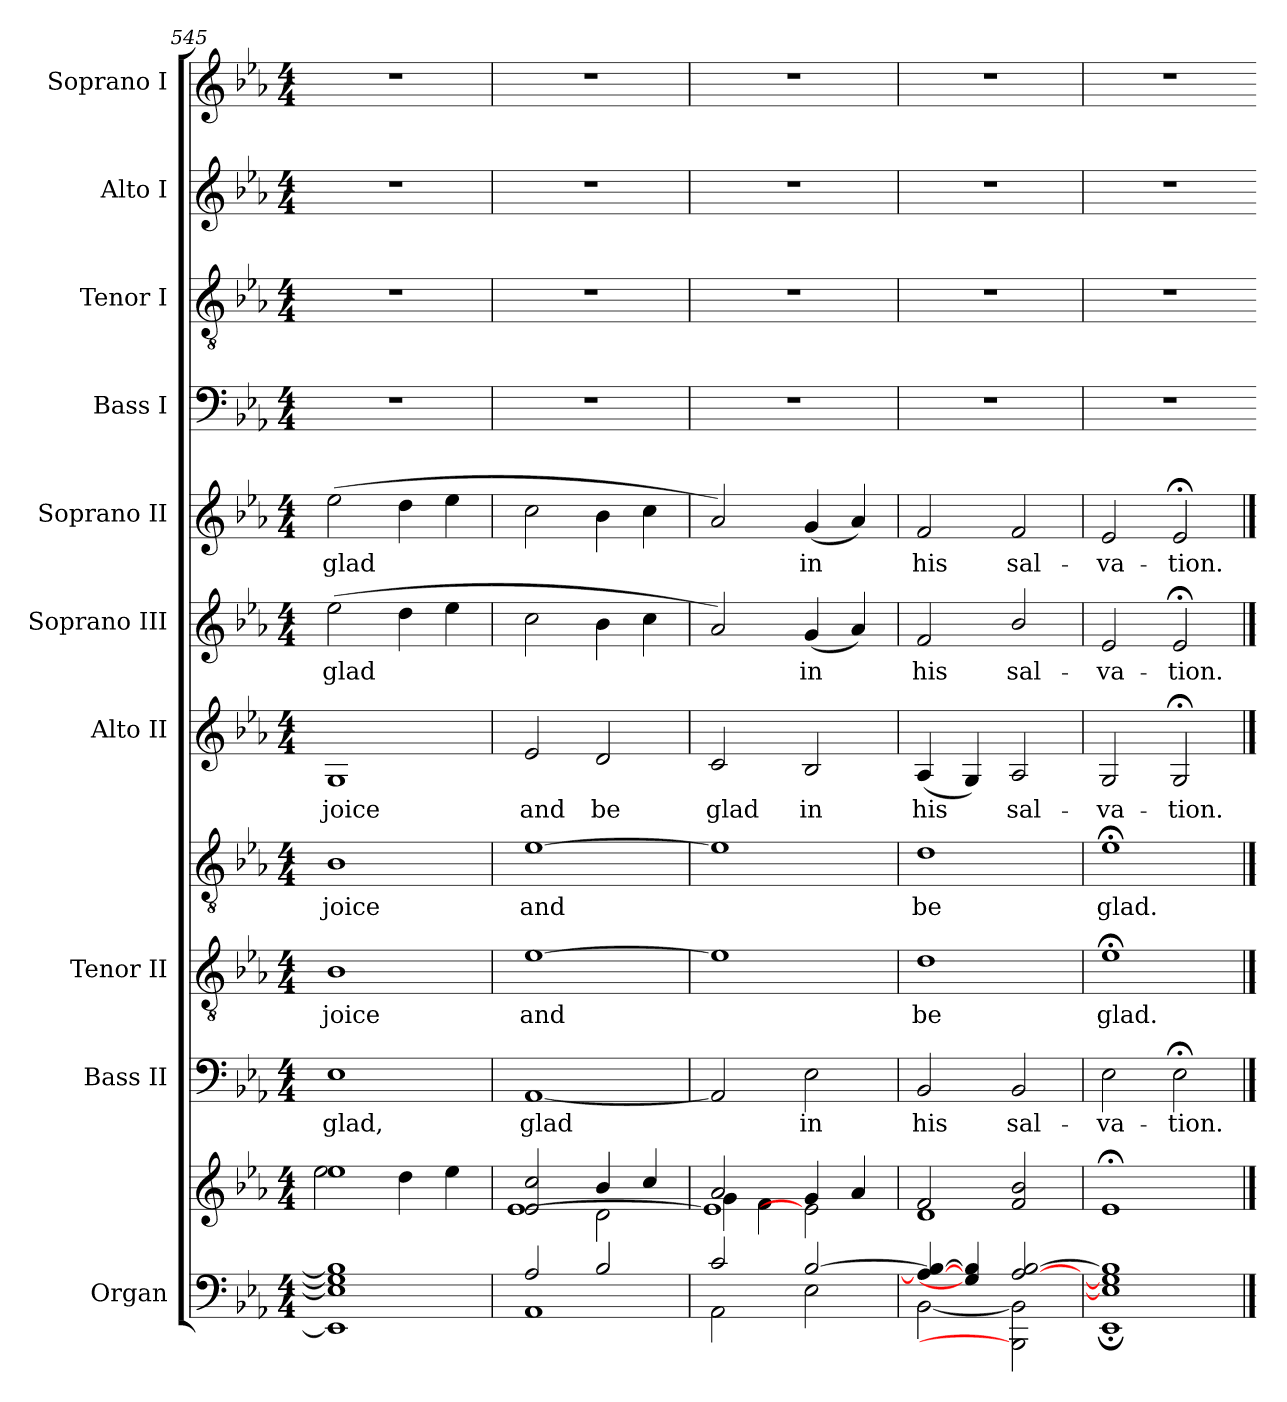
**kern	**kern	**kern	**text	**kern	**text	**kern	**text	**kern	**text	**kern	**text	**kern	**text	**kern	**kern	**kern	**kern
*part10	*part10	*part9	*part9	*part8	*part8	*part8	*part8	*part7	*part7	*part6	*part6	*part5	*part5	*part4	*part3	*part2	*part1
*staff12	*staff11	*staff10	*staff10	*staff9	*staff9	*staff8	*staff8	*staff7	*staff7	*staff6	*staff6	*staff5	*staff5	*staff4	*staff3	*staff2	*staff1
*I"Organ	*	*I"Bass II	*	*I"Tenor II	*	*	*	*I"Alto II	*	*I"Soprano III	*	*I"Soprano II	*	*I"Bass I	*I"Tenor I	*I"Alto I	*I"Soprano I
*	*	*I'B	*	*I'T	*	*	*	*I'A	*	*I'S	*	*I'S	*	*I'B	*I'T	*I'A	*I'S
*clefF4	*clefG2	*clefF4	*	*clefGv2	*	*clefGv2	*	*clefG2	*	*clefG2	*	*clefG2	*	*clefF4	*clefGv2	*clefG2	*clefG2
*k[b-e-a-]	*k[b-e-a-]	*k[b-e-a-]	*	*k[b-e-a-]	*	*k[b-e-a-]	*	*k[b-e-a-]	*	*k[b-e-a-]	*	*k[b-e-a-]	*	*k[b-e-a-]	*k[b-e-a-]	*k[b-e-a-]	*k[b-e-a-]
*E-:	*E-:	*E-:	*	*E-:	*	*E-:	*	*E-:	*	*E-:	*	*E-:	*	*E-:	*E-:	*E-:	*E-:
*M4/4	*M4/4	*M4/4	*	*M4/4	*	*M4/4	*	*M4/4	*	*M4/4	*	*M4/4	*	*M4/4	*M4/4	*M4/4	*M4/4
=545	=545	=545	=545	=545	=545	=545	=545	=545	=545	=545	=545	=545	=545	=545	=545	=545	=545
*^	*^	*	*	*	*	*	*	*	*	*	*	*	*	*	*	*	*
*	*	*	*^	*	*	*	*	*	*	*	*	*	*	*	*	*	*	*	*
!	!	!	!	!	!	!LO:LY:b	!	!LO:LY:b	!	!LO:LY:b	!	!LO:LY:b	!	!LO:LY:b	!	!LO:LY:b	!	!	!	!
1EE-] 1E-] 1G] 1B-]	2ryy	1ee-	2ee-\	2ryy	1E-	glad,	1B-	-joice	1B-	-joice	1G	-joice	(>2ee-	glad	(>2ee-	glad	1r	1r	1r	1r
.	2ryy	.	4dd\	2ryy	.	.	.	.	.	.	.	.	4dd	.	4dd	.	.	.	.	.
.	.	.	4ee-\	.	.	.	.	.	.	.	.	.	4ee-	.	4ee-	.	.	.	.	.
=546	=546	=546	=546	=546	=546	=546	=546	=546	=546	=546	=546	=546	=546	=546	=546	=546	=546	=546	=546	=546
!	!	!	!	!	!	!LO:LY:b	!	!LO:LY:b	!	!LO:LY:b	!	!LO:LY:b	!	!	!	!	!	!	!	!
2A-/	1AA-	2e- 2cc	2ryy	[1e-	[1AA-	glad	[1e-	and	[1e-	and	2e-	and	2cc	.	2cc	.	1r	1r	1r	1r
!	!	!	!	!	!	!	!	!	!	!	!	!LO:LY:b	!	!	!	!	!	!	!	!
2B-/	.	4b-/	2d\	.	.	.	.	.	.	.	2d	be	4b-	.	4b-	.	.	.	.	.
.	.	4cc/	.	.	.	.	.	.	.	.	.	.	4cc	.	4cc	.	.	.	.	.
=547	=547	=547	=547	=547	=547	=547	=547	=547	=547	=547	=547	=547	=547	=547	=547	=547	=547	=547	=547	=547
!	!	!	!	!	!	!	!	!	!	!	!	!LO:LY:b	!	!	!	!	!	!	!	!
2c/	2AA-\	2a-	4g\	1e-]	2AA-]	.	1e-]	.	1e-]	.	2c	glad	2a-)	.	2a-)	.	1r	1r	1r	1r
.	.	.	4f\	.	.	.	.	.	.	.	.	.	.	.	.	.	.	.	.	.
!	!	!	!	!	!	!LO:LY:b	!	!	!	!	!	!LO:LY:b	!	!LO:LY:b	!	!LO:LY:b	!	!	!	!
[2B-/	2E-	4g	2e-\]	.	2E-	in	.	.	.	.	2B-	in	(<4g	in	(<4g	in	.	.	.	.
.	.	4a-	.	.	.	.	.	.	.	.	.	.	4a-)	.	4a-)	.	.	.	.	.
=548	=548	=548	=548	=548	=548	=548	=548	=548	=548	=548	=548	=548	=548	=548	=548	=548	=548	=548	=548	=548
!	!	!	!	!	!	!LO:LY:b	!	!LO:LY:b	!	!LO:LY:b	!	!LO:LY:b	!	!LO:LY:b	!	!LO:LY:b	!	!	!	!
4A-/_ 4B-/_	[2BB-\	2f	1d\	2ryy	2BB-	his	1d	be	1d	be	(<4A-	his	2f	his	2f	his	1r	1r	1r	1r
4G/] 4B-/]	.	.	.	.	.	.	.	.	.	.	4G)	.	.	.	.	.	.	.	.	.
!	!	!	!	!	!	!LO:LY:b	!	!	!	!	!	!LO:LY:b	!	!LO:LY:b	!	!LO:LY:b	!	!	!	!
[2A-/ [2B-/	2BBB-\] 2BB-\]	2f/ 2b-/	.	2ryy	2BB-	sal-	.	.	.	.	2A-	sal-	2b-/	sal-	2f	sal-	.	.	.	.
=549	=549	=549	=549	=549	=549	=549	=549	=549	=549	=549	=549	=549	=549	=549	=549	=549	=549	=549	=549	=549
!	!	!	!	!	!	!LO:LY:b	!	!LO:LY:b	!	!LO:LY:b	!	!LO:LY:b	!	!LO:LY:b	!	!LO:LY:b	!	!	!	!
1E-] 1G] 1B-]	1EE-;	1e-;<	2ryy	2ryy	2E-	-va-	1e-;<	glad.	1e-;<	glad.	2G	-va-	2e-	-va-	2e-	-va-	1r	1r	1r	1r
!	!	!	!	!	!	!LO:LY:b	!	!	!	!	!	!LO:LY:b	!	!LO:LY:b	!	!LO:LY:b	!	!	!	!
.	.	.	2ryy	2ryy	2E-;<	-tion.	.	.	.	.	2G;<	-tion.	2e-;<;<	-tion.	2e-;<	-tion.	.	.	.	.
*v	*v	*	*	*	*	*	*	*	*	*	*	*	*	*	*	*	*	*	*	*
*	*v	*v	*v	*	*	*	*	*	*	*	*	*	*	*	*	*	*	*	*
==	==	==	=	==	=	==	=	==	=	==	=	==	=	=	=	=	=
*-	*-	*-	*-	*-	*-	*-	*-	*-	*-	*-	*-	*-	*-	*-	*-	*-	*-
